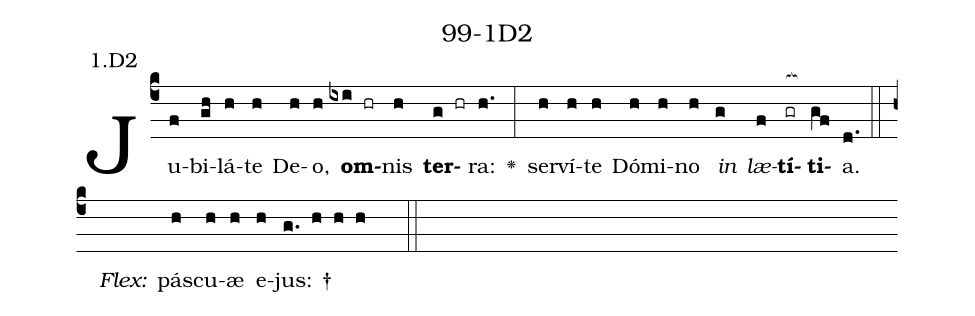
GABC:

name: 99-1D2;
annotation: 1.D2;
%%
(c4)Ju(f)bi(gh)lá(h)te(h) De(h)o,(h) <b>om</b>(ixi hr)nis(h) <b>ter</b>(g hr)ra:(h.) <v>\greheightstar</v>(:) ser(h)ví(h)te(h) Dó(h)mi(h)no(h) <i>in</i>(g) <i>læ</i>(f)<b>tí</b>(gr[ocb:1{])<b>ti</b>(gf[ocb:0}])a.(d.) (::)
<i>Flex:</i>()  pás(h)cu(h)æ(h) e(h)jus: †(g. h h h  ::)

%E(h) u(h) o(g) u(f) a(gf) e.(d.) (::)
